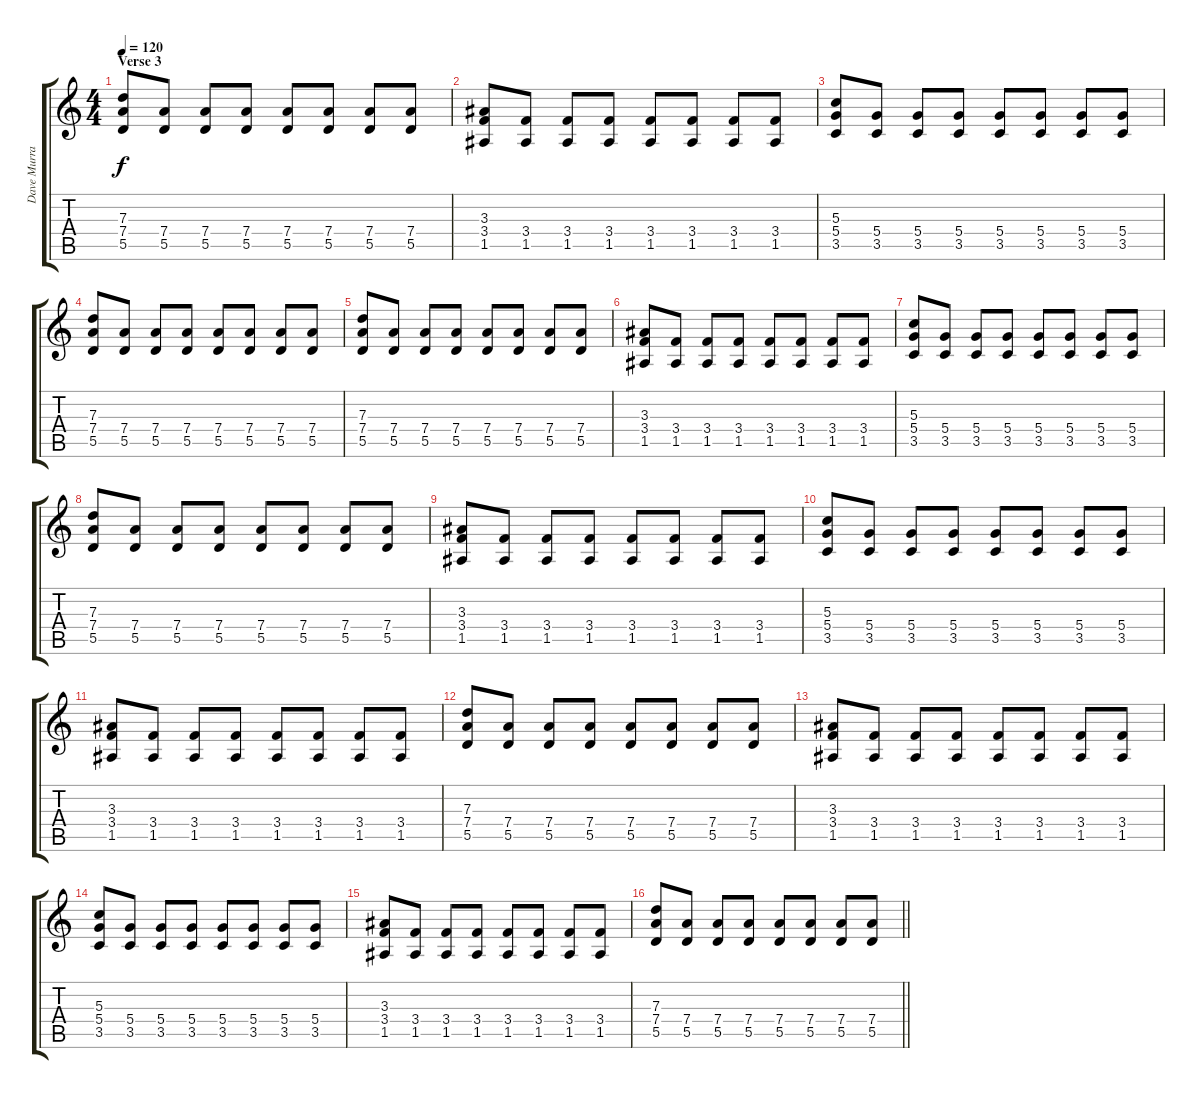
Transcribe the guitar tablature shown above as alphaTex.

\track ("Dave Murray" "Dave Murra") {instrument distortionguitar}
\staff {score tabs}
\tuning (E4 B3 G3 D3 A2 E2) {hide}
\ts (4 4)
\section ("" "Verse 3")
\tempo 120
\clef g2
\ks c
(7.3 7.4 5.5).8{dy f instrument distortionguitar} (7.4 5.5).8 (7.4 5.5).8 (7.4 5.5).8 (7.4 5.5).8 (7.4 5.5).8 (7.4 5.5).8 (7.4 5.5).8 |
(3.3 3.4 1.5).8 (3.4 1.5).8 (3.4 1.5).8 (3.4 1.5).8 (3.4 1.5).8 (3.4 1.5).8 (3.4 1.5).8 (3.4 1.5).8 |
(5.3 5.4 3.5).8 (5.4 3.5).8 (5.4 3.5).8 (5.4 3.5).8 (5.4 3.5).8 (5.4 3.5).8 (5.4 3.5).8 (5.4 3.5).8 |
(7.3 7.4 5.5).8{instrument distortionguitar} (7.4 5.5).8 (7.4 5.5).8 (7.4 5.5).8 (7.4 5.5).8 (7.4 5.5).8 (7.4 5.5).8 (7.4 5.5).8 |
(7.3 7.4 5.5).8{instrument distortionguitar} (7.4 5.5).8 (7.4 5.5).8 (7.4 5.5).8 (7.4 5.5).8 (7.4 5.5).8 (7.4 5.5).8 (7.4 5.5).8 |
(3.3 3.4 1.5).8 (3.4 1.5).8 (3.4 1.5).8 (3.4 1.5).8 (3.4 1.5).8 (3.4 1.5).8 (3.4 1.5).8 (3.4 1.5).8 |
(5.3 5.4 3.5).8 (5.4 3.5).8 (5.4 3.5).8 (5.4 3.5).8 (5.4 3.5).8 (5.4 3.5).8 (5.4 3.5).8 (5.4 3.5).8 |
(7.3 7.4 5.5).8{instrument distortionguitar} (7.4 5.5).8 (7.4 5.5).8 (7.4 5.5).8 (7.4 5.5).8 (7.4 5.5).8 (7.4 5.5).8 (7.4 5.5).8 |
(3.3 3.4 1.5).8 (3.4 1.5).8 (3.4 1.5).8 (3.4 1.5).8 (3.4 1.5).8 (3.4 1.5).8 (3.4 1.5).8 (3.4 1.5).8 |
(5.3 5.4 3.5).8 (5.4 3.5).8 (5.4 3.5).8 (5.4 3.5).8 (5.4 3.5).8 (5.4 3.5).8 (5.4 3.5).8 (5.4 3.5).8 |
(3.3 3.4 1.5).8 (3.4 1.5).8 (3.4 1.5).8 (3.4 1.5).8 (3.4 1.5).8 (3.4 1.5).8 (3.4 1.5).8 (3.4 1.5).8 |
(7.3 7.4 5.5).8{instrument distortionguitar} (7.4 5.5).8 (7.4 5.5).8 (7.4 5.5).8 (7.4 5.5).8 (7.4 5.5).8 (7.4 5.5).8 (7.4 5.5).8 |
(3.3 3.4 1.5).8 (3.4 1.5).8 (3.4 1.5).8 (3.4 1.5).8 (3.4 1.5).8 (3.4 1.5).8 (3.4 1.5).8 (3.4 1.5).8 |
(5.3 5.4 3.5).8 (5.4 3.5).8 (5.4 3.5).8 (5.4 3.5).8 (5.4 3.5).8 (5.4 3.5).8 (5.4 3.5).8 (5.4 3.5).8 |
(3.3 3.4 1.5).8 (3.4 1.5).8 (3.4 1.5).8 (3.4 1.5).8 (3.4 1.5).8 (3.4 1.5).8 (3.4 1.5).8 (3.4 1.5).8 |
\barLineRight lightlight
(7.3 7.4 5.5).8{instrument distortionguitar} (7.4 5.5).8 (7.4 5.5).8 (7.4 5.5).8 (7.4 5.5).8 (7.4 5.5).8 (7.4 5.5).8 (7.4 5.5).8
